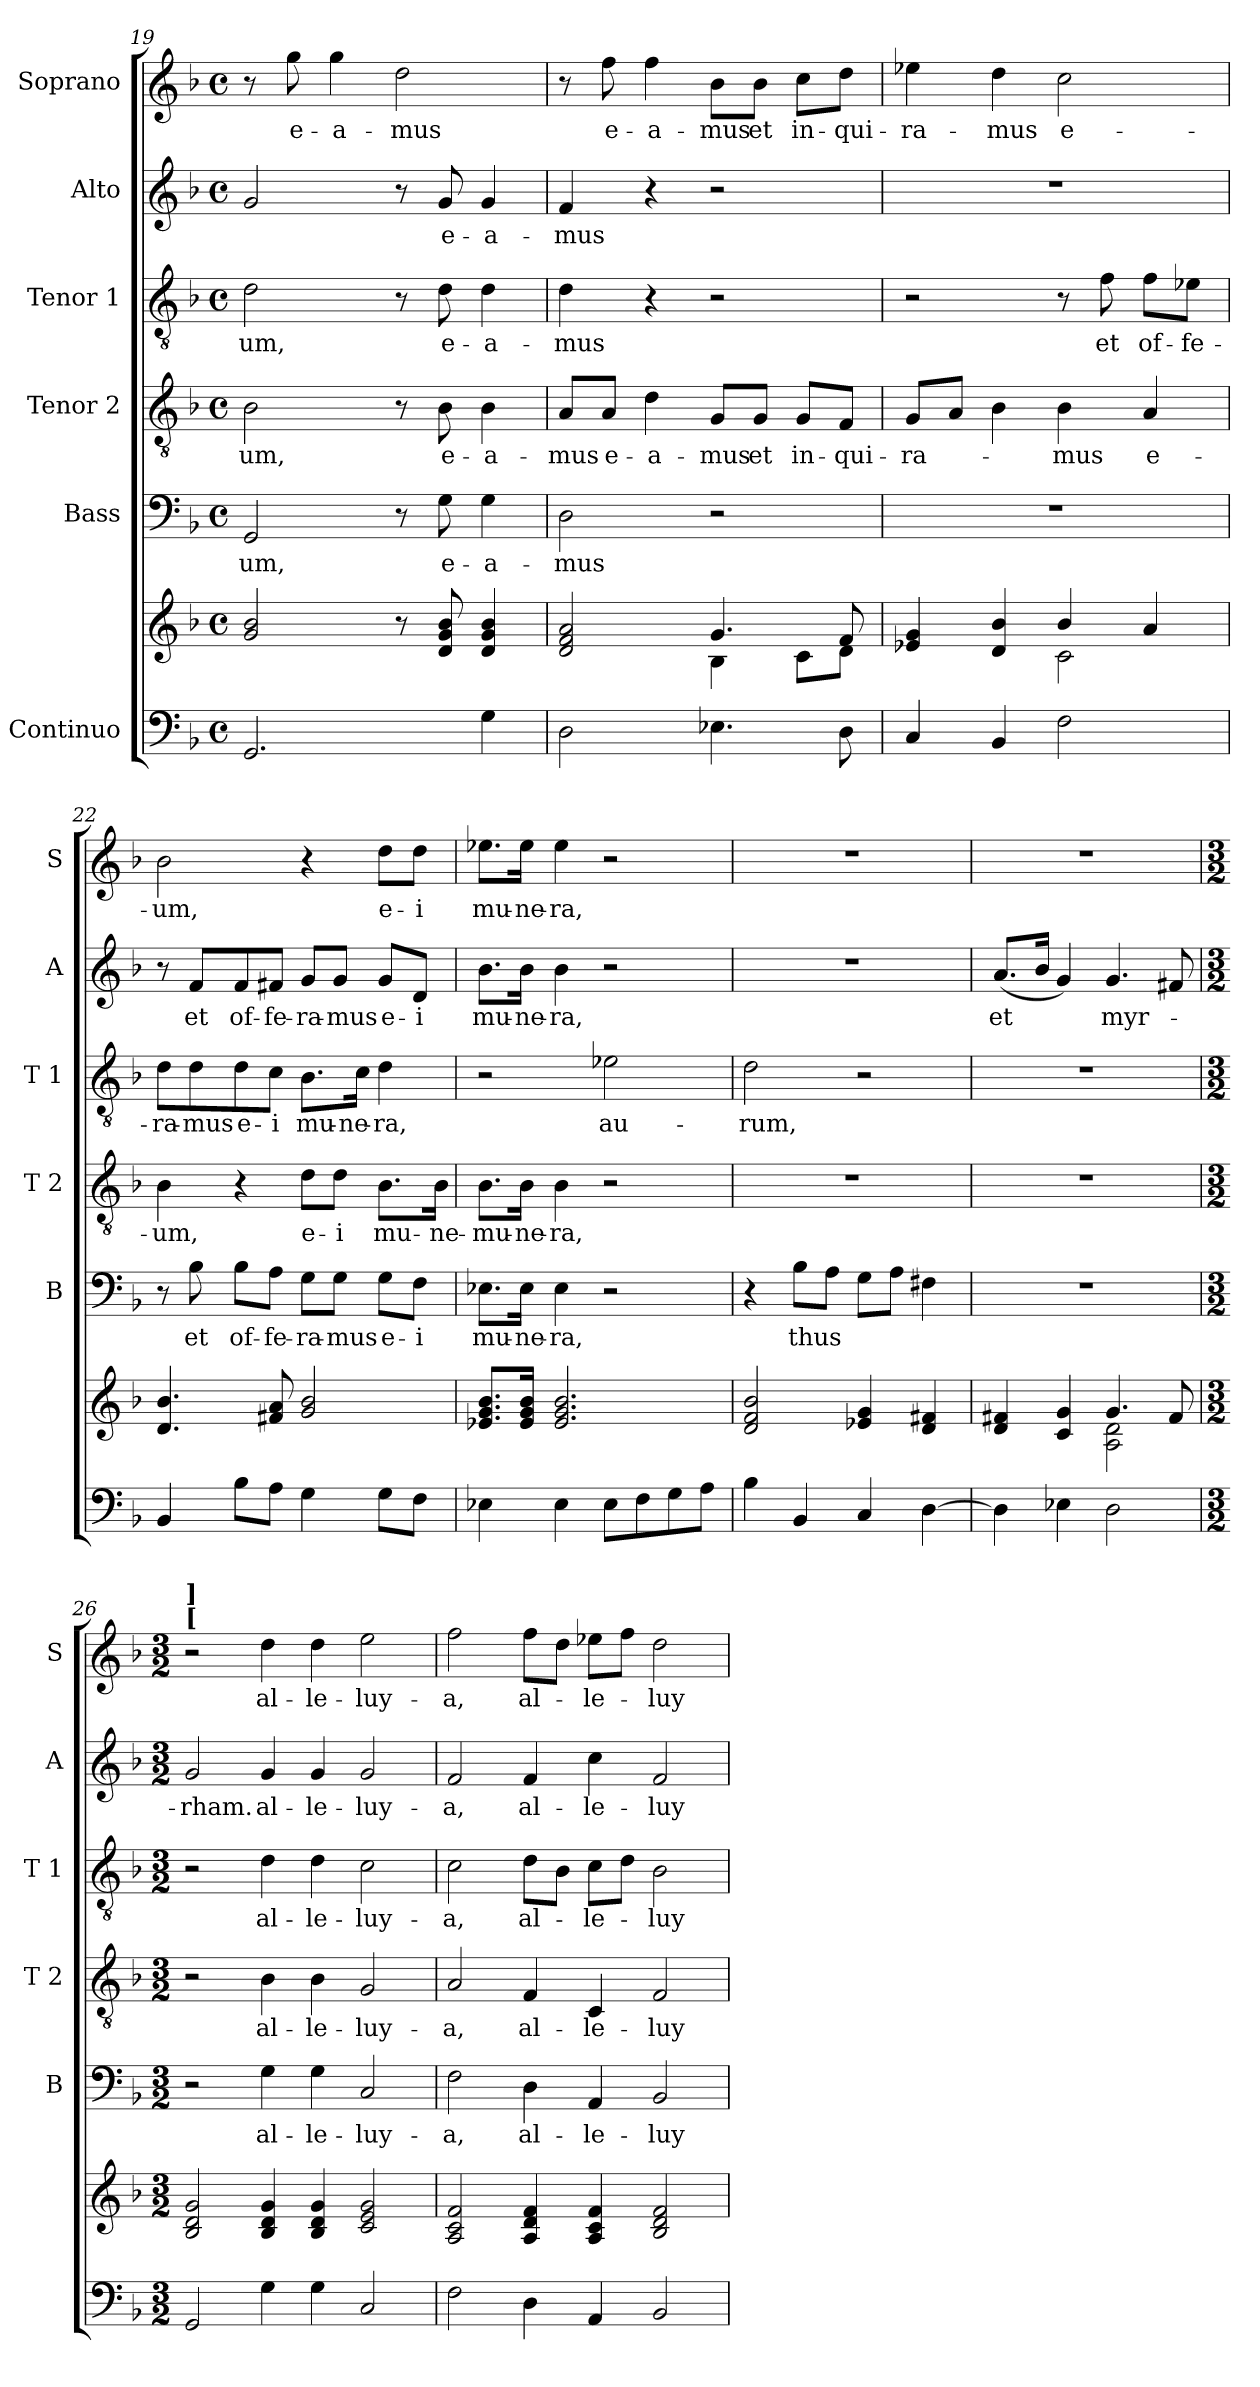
**kern	**kern	**kern	**text	**kern	**text	**kern	**text	**kern	**text	**kern	**text
*part6	*part6	*part5	*part5	*part4	*part4	*part3	*part3	*part2	*part2	*part1	*part1
*staff7	*staff6	*staff5	*staff5	*staff4	*staff4	*staff3	*staff3	*staff2	*staff2	*staff1	*staff1
*I"Continuo	*	*I"Bass	*	*I"Tenor 2	*	*I"Tenor 1	*	*I"Alto	*	*I"Soprano	*
*	*	*I'B	*	*I'T 2	*	*I'T 1	*	*I'A	*	*I'S	*
*clefF4	*clefG2	*clefF4	*	*clefGv2	*	*clefGv2	*	*clefG2	*	*clefG2	*
*k[b-]	*k[b-]	*k[b-]	*	*k[b-]	*	*k[b-]	*	*k[b-]	*	*k[b-]	*
*F:	*F:	*F:	*	*F:	*	*F:	*	*F:	*	*F:	*
*M4/4	*M4/4	*M4/4	*	*M4/4	*	*M4/4	*	*M4/4	*	*M4/4	*
*met(c)	*met(c)	*met(c)	*	*met(c)	*	*met(c)	*	*met(c)	*	*met(c)	*
=19	=19	=19	=19	=19	=19	=19	=19	=19	=19	=19	=19
!	!	!	!LO:LY:b	!	!LO:LY:b	!	!LO:LY:b	!	!	!	!
2.GG/	2g!/ 2b-!/	2GG/	-um,	2B-\	-um,	2d\	-um,	2g/	.	8r	.
!	!	!	!	!	!	!	!	!	!	!	!LO:LY:b
.	.	.	.	.	.	.	.	.	.	8gg\	e-
!	!	!	!	!	!	!	!	!	!	!	!LO:LY:b
.	.	.	.	.	.	.	.	.	.	4gg\	-a-
!	!	!	!	!	!	!	!	!	!	!	!LO:LY:b
.	8r	8r	.	8r	.	8r	.	8r	.	2dd\	-mus
!	!	!	!LO:LY:b	!	!LO:LY:b	!	!LO:LY:b	!	!LO:LY:b	!	!
.	8d!/ 8g!/ 8b-!/	8G\	e-	8B-\	e-	8d\	e-	8g/	e-	.	.
!	!	!	!LO:LY:b	!	!LO:LY:b	!	!LO:LY:b	!	!LO:LY:b	!	!
4G\	4d!/ 4g!/ 4b-!/	4G\	-a-	4B-\	-a-	4d\	-a-	4g/	-a-	.	.
=20	=20	=20	=20	=20	=20	=20	=20	=20	=20	=20	=20
*	*^	*	*	*	*	*	*	*	*	*	*
!	!	!	!	!LO:LY:b	!	!LO:LY:b	!	!LO:LY:b	!	!LO:LY:b	!	!
2D\	2d!/ 2f!/ 2a!/	2ryy	2D\	-mus	8A/L	-mus	4d\	-mus	4f/	-mus	8r	.
!	!	!	!	!	!	!LO:LY:b	!	!	!	!	!	!LO:LY:b
.	.	.	.	.	8A/J	e-	.	.	.	.	8ff\	e-
!	!	!	!	!	!	!LO:LY:b	!	!	!	!	!	!LO:LY:b
.	.	.	.	.	4d\	-a-	4r	.	4r	.	4ff\	-a-
!	!	!	!	!	!	!LO:LY:b	!	!	!	!	!	!LO:LY:b
4.E-X\	4.g!/	4B-!\	2r	.	8G/L	-mus	2r	.	2r	.	8b-\L	-mus
!	!	!	!	!	!	!LO:LY:b	!	!	!	!	!	!LO:LY:b
.	.	.	.	.	8G/J	et	.	.	.	.	8b-\J	et
!	!	!	!	!	!	!LO:LY:b	!	!	!	!	!	!LO:LY:b
.	.	8c!\L	.	.	8G/L	in-	.	.	.	.	8cc\L	in-
!	!	!	!	!	!	!LO:LY:b	!	!	!	!	!	!LO:LY:b
8D\	8f!/	8d!\J	.	.	8F/J	-qui-	.	.	.	.	8dd\J	-qui-
!!LO:PB:g=z
=21	=21	=21	=21	=21	=21	=21	=21	=21	=21	=21	=21	=21
!	!	!	!	!	!	!LO:LY:b	!	!	!	!	!	!LO:LY:b
4C/	4e-X!/ 4g!/	2ryy	1r	.	8G/L	-ra-	2r	.	1r	.	4ee-X\	-ra-
.	.	.	.	.	8A/J	.	.	.	.	.	.	.
!	!	!	!	!	!	!	!	!	!	!	!	!LO:LY:b
4BB-/	4d!/ 4b-!/	.	.	.	4B-\	.	.	.	.	.	4dd\	-mus
!	!	!	!	!	!	!LO:LY:b	!	!	!	!	!	!LO:LY:b
2F\	4b-!/	2c!\	.	.	4B-\	-mus	8r	.	.	.	2cc\	e-
!	!	!	!	!	!	!	!	!LO:LY:b	!	!	!	!
.	.	.	.	.	.	.	8f\	et	.	.	.	.
!	!	!	!	!	!	!LO:LY:b	!	!LO:LY:b	!	!	!	!
.	4a!/	.	.	.	4A/	e-	8f\L	of-	.	.	.	.
!	!	!	!	!	!	!	!	!LO:LY:b	!	!	!	!
.	.	.	.	.	.	.	8e-X\J	-fe-	.	.	.	.
*	*v	*v	*	*	*	*	*	*	*	*	*	*
=22	=22	=22	=22	=22	=22	=22	=22	=22	=22	=22	=22
!	!	!	!	!	!LO:LY:b	!	!LO:LY:b	!	!	!	!LO:LY:b
4BB-/	4.d!/ 4.b-!/	8r	.	4B-\	-um,	8d\L	-ra-	8r	.	2b-\	-um,
!	!	!	!LO:LY:b	!	!	!	!LO:LY:b	!	!LO:LY:b	!	!
.	.	8B-\	et	.	.	8d\	-mus	8f/L	et	.	.
!	!	!	!LO:LY:b	!	!	!	!LO:LY:b	!	!LO:LY:b	!	!
8B-\L	.	8B-\L	of-	4r	.	8d\	e-	8f/	of-	.	.
!	!	!	!LO:LY:b	!	!	!	!LO:LY:b	!	!LO:LY:b	!	!
8A\J	8f#X!/ 8a!/	8A\J	-fe-	.	.	8c\J	-i	8f#X/J	-fe-	.	.
!	!	!	!LO:LY:b	!	!LO:LY:b	!	!LO:LY:b	!	!LO:LY:b	!	!
4G\	2g!/ 2b-!/	8G\L	-ra-	8d\L	e-	8.B-\L	mu-	8g/L	-ra-	4r	.
!	!	!	!LO:LY:b	!	!LO:LY:b	!	!	!	!LO:LY:b	!	!
.	.	8G\J	-mus	8d\J	-i	.	.	8g/J	-mus	.	.
!	!	!	!	!	!	!	!LO:LY:b	!	!	!	!
.	.	.	.	.	.	16c\Jk	-ne-	.	.	.	.
!	!	!	!LO:LY:b	!	!LO:LY:b	!	!LO:LY:b	!	!LO:LY:b	!	!LO:LY:b
8G\L	.	8G\L	e-	8.B-\L	mu-	4d\	-ra,	8g/L	e-	8dd\L	e-
!	!	!	!LO:LY:b	!	!	!	!	!	!LO:LY:b	!	!LO:LY:b
8F\J	.	8F\J	-i	.	.	.	.	8d/J	-i	8dd\J	-i
!	!	!	!	!	!LO:LY:b	!	!	!	!	!	!
.	.	.	.	16B-\Jk	-ne-	.	.	.	.	.	.
=23	=23	=23	=23	=23	=23	=23	=23	=23	=23	=23	=23
!	!	!	!LO:LY:b	!	!LO:LY:b	!	!	!	!LO:LY:b	!	!LO:LY:b
4E-X\	8.e-X!/ 8.g!/ 8.b-!/L	8.E-X\L	mu-	8.B-\L	-mu-	2r	.	8.b-\L	mu-	8.ee-X\L	mu-
!	!	!	!LO:LY:b	!	!LO:LY:b	!	!	!	!LO:LY:b	!	!LO:LY:b
.	16e-!/ 16g!/ 16b-!/Jk	16E-\Jk	-ne-	16B-\Jk	-ne-	.	.	16b-\Jk	-ne-	16ee-\Jk	-ne-
!	!	!	!LO:LY:b	!	!LO:LY:b	!	!	!	!LO:LY:b	!	!LO:LY:b
4E-\	2.e-!/ 2.g!/ 2.b-!/	4E-\	-ra,	4B-\	-ra,	.	.	4b-\	-ra,	4ee-\	-ra,
!	!	!	!	!	!	!	!LO:LY:b	!	!	!	!
8E-\L	.	2r	.	2r	.	2e-X\	au-	2r	.	2r	.
8F\	.	.	.	.	.	.	.	.	.	.	.
8G\	.	.	.	.	.	.	.	.	.	.	.
8A\J	.	.	.	.	.	.	.	.	.	.	.
=24	=24	=24	=24	=24	=24	=24	=24	=24	=24	=24	=24
!	!	!	!	!	!	!	!LO:LY:b	!	!	!	!
4B-\	2d!/ 2f!/ 2b-!/	4r	.	1r	.	2d\	-rum,	1r	.	1r	.
!	!	!	!LO:LY:b	!	!	!	!	!	!	!	!
4BB-/	.	8B-\L	thus	.	.	.	.	.	.	.	.
.	.	8A\J	.	.	.	.	.	.	.	.	.
4C/	4e-X!/ 4g!/	8G\L	.	.	.	2r	.	.	.	.	.
.	.	8A\J	.	.	.	.	.	.	.	.	.
[4D\	4d!/ 4f#X!/	4F#X\	.	.	.	.	.	.	.	.	.
=25	=25	=25	=25	=25	=25	=25	=25	=25	=25	=25	=25
*	*^	*	*	*	*	*	*	*	*	*	*
!	!	!	!	!	!	!	!	!	!	!LO:LY:b	!	!
4D\]	4d!/ 4f#X!/	2ryy	1r	.	1r	.	1r	.	(<8.a/L	et	1r	.
.	.	.	.	.	.	.	.	.	16b-/Jk	.	.	.
4E-X\	4c!/ 4g!/	.	.	.	.	.	.	.	4g/)	.	.	.
!	!	!	!	!	!	!	!	!	!	!LO:LY:b	!	!
2D\	4.g!/	2A!\ 2d!\	.	.	.	.	.	.	4.g/	myr-	.	.
.	8f#!/	.	.	.	.	.	.	.	8f#X/	.	.	.
*	*v	*v	*	*	*	*	*	*	*	*	*	*
=26	=26	=26	=26	=26	=26	=26	=26	=26	=26	=26	=26
*M3/2	*M3/2	*M3/2	*	*M3/2	*	*M3/2	*	*M3/2	*	*M3/2	*
*	*	*	*	*	*	*	*	*	*	*MM132	*
!	!	!	!	!	!	!	!	!	!	!LO:TX:a:B:t=[	!
!	!	!	!	!	!	!	!	!	!	!LO:TX:a:B:t=]	!
!	!	!	!	!	!	!	!	!	!LO:LY:b	!	!
2GG/	2B-!/ 2d!/ 2g!/	2r	.	2r	.	2r	.	2g/	-rham.	2r	.
!	!	!	!LO:LY:b	!	!LO:LY:b	!	!LO:LY:b	!	!LO:LY:b	!	!LO:LY:b
4G\	4B-!/ 4d!/ 4g!/	4G\	al-	4B-\	al-	4d\	al-	4g/	al-	4dd\	al-
!	!	!	!LO:LY:b	!	!LO:LY:b	!	!LO:LY:b	!	!LO:LY:b	!	!LO:LY:b
4G\	4B-!/ 4d!/ 4g!/	4G\	-le-	4B-\	-le-	4d\	-le-	4g/	-le-	4dd\	-le-
!	!	!	!LO:LY:b	!	!LO:LY:b	!	!LO:LY:b	!	!LO:LY:b	!	!LO:LY:b
2C/	2c!/ 2e!/ 2g!/	2C/	-luy-	2G/	-luy-	2c\	-luy-	2g/	-luy-	2ee\	-luy-
!!LO:LB:g=z
=27	=27	=27	=27	=27	=27	=27	=27	=27	=27	=27	=27
!	!	!	!LO:LY:b	!	!LO:LY:b	!	!LO:LY:b	!	!LO:LY:b	!	!LO:LY:b
2F\	2A!/ 2c!/ 2f!/	2F\	-a,	2A/	-a,	2c\	-a,	2f/	-a,	2ff\	-a,
!	!	!	!LO:LY:b	!	!LO:LY:b	!	!LO:LY:b	!	!LO:LY:b	!	!LO:LY:b
4D\	4A!/ 4d!/ 4f!/	4D\	al-	4F/	al-	8d\L	al-	4f/	al-	8ff\L	al-
.	.	.	.	.	.	8B-\J	.	.	.	8dd\J	.
!	!	!	!LO:LY:b	!	!LO:LY:b	!	!LO:LY:b	!	!LO:LY:b	!	!LO:LY:b
4AA/	4A!/ 4c!/ 4f!/	4AA/	-le-	4C/	-le-	8c\L	-le-	4cc\	-le-	8ee-X\L	-le-
.	.	.	.	.	.	8d\J	.	.	.	8ff\J	.
!	!	!	!LO:LY:b	!	!LO:LY:b	!	!LO:LY:b	!	!LO:LY:b	!	!LO:LY:b
2BB-/	2B-!/ 2d!/ 2f!/	2BB-/	-luy-	2F/	-luy-	2B-\	-luy-	2f/	-luy-	2dd\	-luy-
=	=	=	=	=	=	=	=	=	=	=	=
*-	*-	*-	*-	*-	*-	*-	*-	*-	*-	*-	*-
